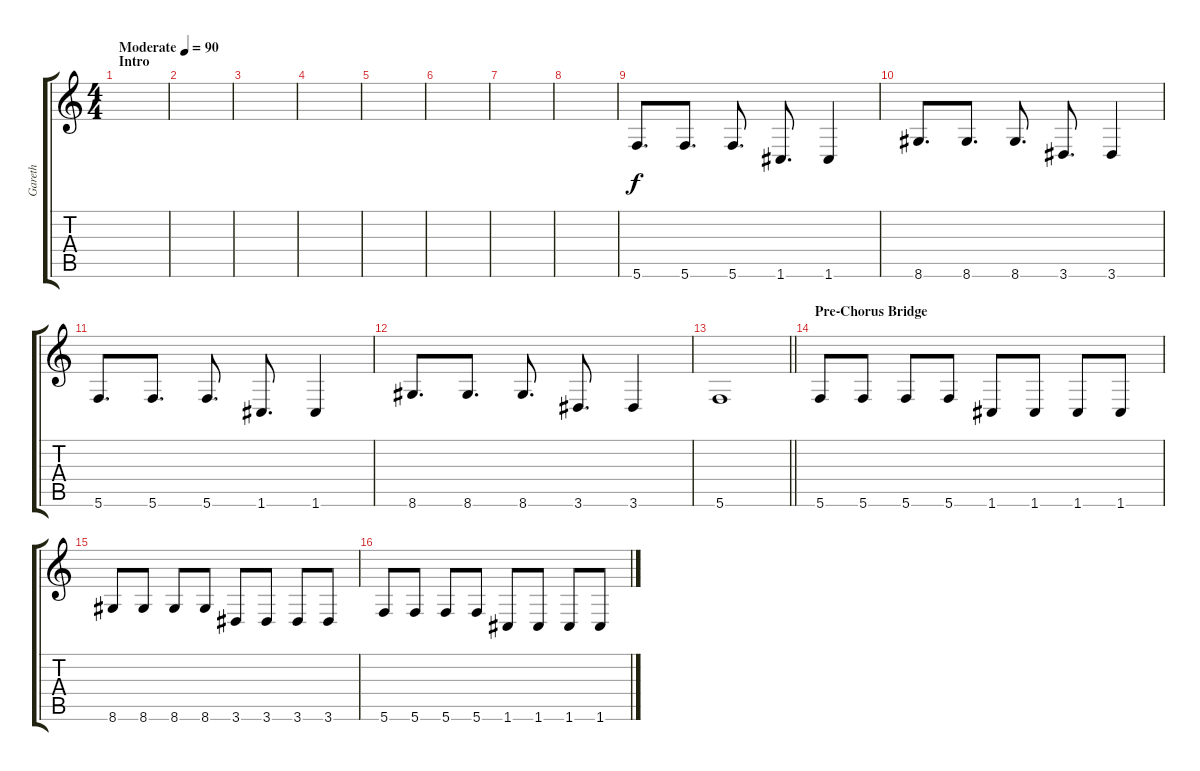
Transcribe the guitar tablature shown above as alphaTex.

\track ("Gareth" "Gareth") {instrument electricbasspick}
\staff {score tabs}
\tuning (D4 A3 F3 C3 G2 C2) {hide}
\ts (4 4)
\section ("" "Intro")
\tempo (90 "Moderate")
\clef g2
\ks c
|
|
|
|
|
|
|
|
5.6.8{d} 5.6.8{d} 5.6.8{d} 1.6.8{d} 1.6.4 |
8.6.8{d} 8.6.8{d} 8.6.8{d} 3.6.8{d} 3.6.4 |
5.6.8{d} 5.6.8{d} 5.6.8{d} 1.6.8{d} 1.6.4 |
8.6.8{d} 8.6.8{d} 8.6.8{d} 3.6.8{d} 3.6.4 |
\barLineRight lightlight
5.6.1 |
\section ("" "Pre-Chorus Bridge")
5.6.8 5.6.8 5.6.8 5.6.8 1.6.8 1.6.8 1.6.8 1.6.8 |
8.6.8 8.6.8 8.6.8 8.6.8 3.6.8 3.6.8 3.6.8 3.6.8 |
5.6.8 5.6.8 5.6.8 5.6.8 1.6.8 1.6.8 1.6.8 1.6.8
